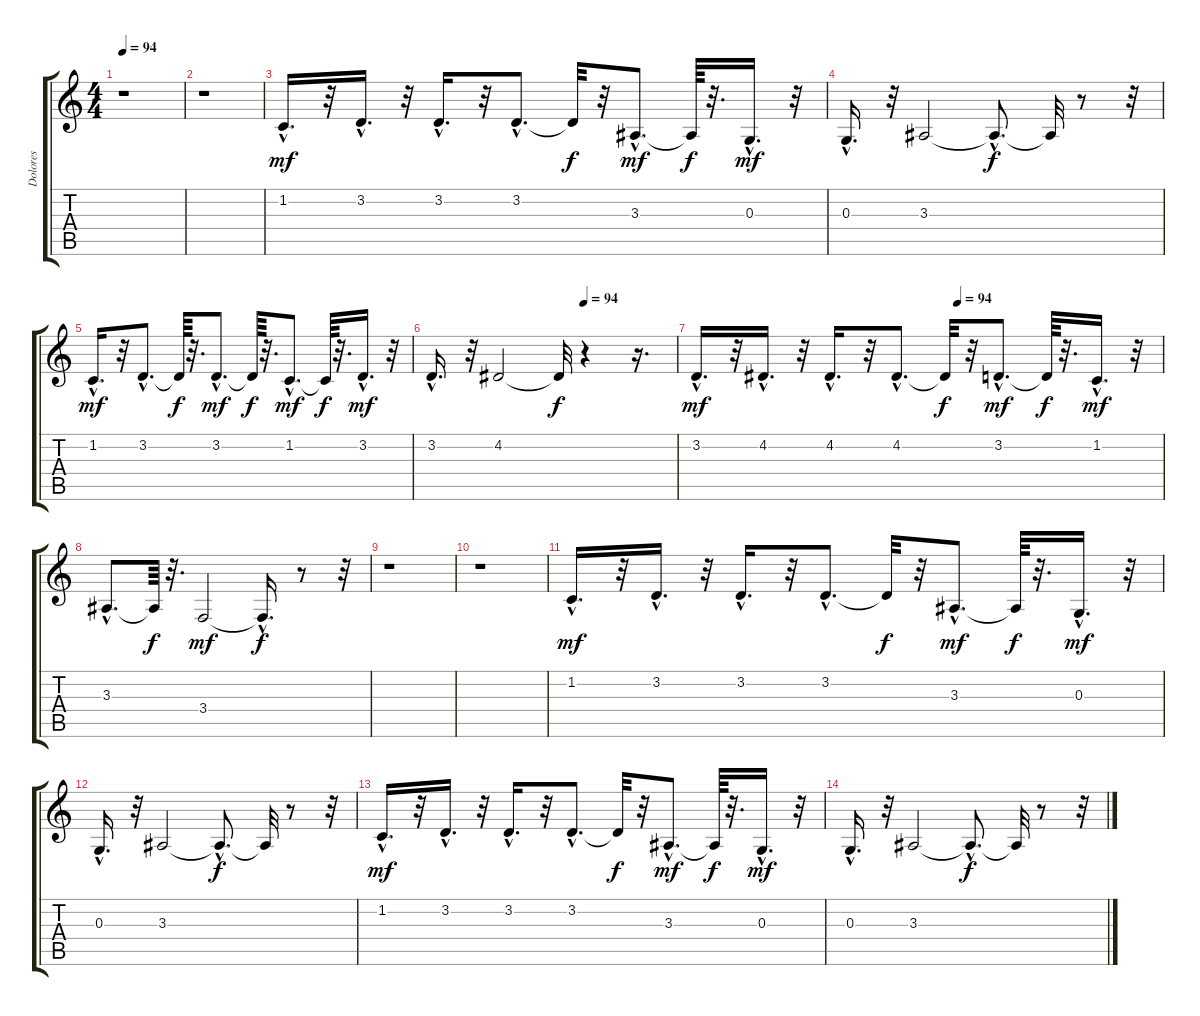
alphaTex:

\track ("Dolores" "Dolores") {instrument panflute}
\staff {score tabs}
\tuning (E4 B3 G3 D3 A2 E2) {hide}
\ts (4 4)
\tempo 94
\clef g2
\ks c
r.1{dy f} |
r.1 |
1.2{hac}.16{d dy mf} r.32 3.2{hac}.16{d} r.32 3.2{hac}.16{d} r.32 3.2{hac}.8{d} 3.2{t}.32{dy f} r.32 3.3{hac}.8{d dy mf} 3.3{t}.64{dy f} r.32{d} 0.3{hac}.16{d dy mf} r.32 |
0.3{hac}.16{d} r.32 3.3.2 3.3{hac t}.8{d dy f} 3.3{t}.32 r.8 r.32 |
1.2{hac}.16{d dy mf} r.32 3.2{hac}.8{d} 3.2{t}.64{dy f} r.32{d} 3.2{hac}.8{d dy mf} 3.2{t}.64{dy f} r.32{d} 1.2{hac}.8{d dy mf} 1.2{t}.64{dy f} r.32{d} 3.2{hac}.16{d dy mf} r.32 |
\tempo (94 0.625)
3.2{hac}.16{d} r.32 4.2.2 4.2{t}.32{dy f} r.4 r.16{d} |
\tempo (94 0.5625)
3.2{hac}.16{d dy mf} r.32 4.2{hac}.16{d} r.32 4.2{hac}.16{d} r.32 4.2{hac}.8{d} 4.2{t}.32{dy f} r.32 3.2{hac}.8{d dy mf} 3.2{t}.64{dy f} r.32{d} 1.2{hac}.16{d dy mf} r.32 |
3.3{hac}.8{d} 3.3{t}.64{dy f} r.32{d} 3.4.2{dy mf} 3.4{hac t}.16{d dy f} r.8 r.32 |
r.1 |
r.1 |
1.2{hac}.16{d dy mf} r.32 3.2{hac}.16{d} r.32 3.2{hac}.16{d} r.32 3.2{hac}.8{d} 3.2{t}.32{dy f} r.32 3.3{hac}.8{d dy mf} 3.3{t}.64{dy f} r.32{d} 0.3{hac}.16{d dy mf} r.32 |
0.3{hac}.16{d} r.32 3.3.2 3.3{hac t}.8{d dy f} 3.3{t}.32 r.8 r.32 |
1.2{hac}.16{d dy mf} r.32 3.2{hac}.16{d} r.32 3.2{hac}.16{d} r.32 3.2{hac}.8{d} 3.2{t}.32{dy f} r.32 3.3{hac}.8{d dy mf} 3.3{t}.64{dy f} r.32{d} 0.3{hac}.16{d dy mf} r.32 |
0.3{hac}.16{d} r.32 3.3.2 3.3{hac t}.8{d dy f} 3.3{t}.32 r.8 r.32
